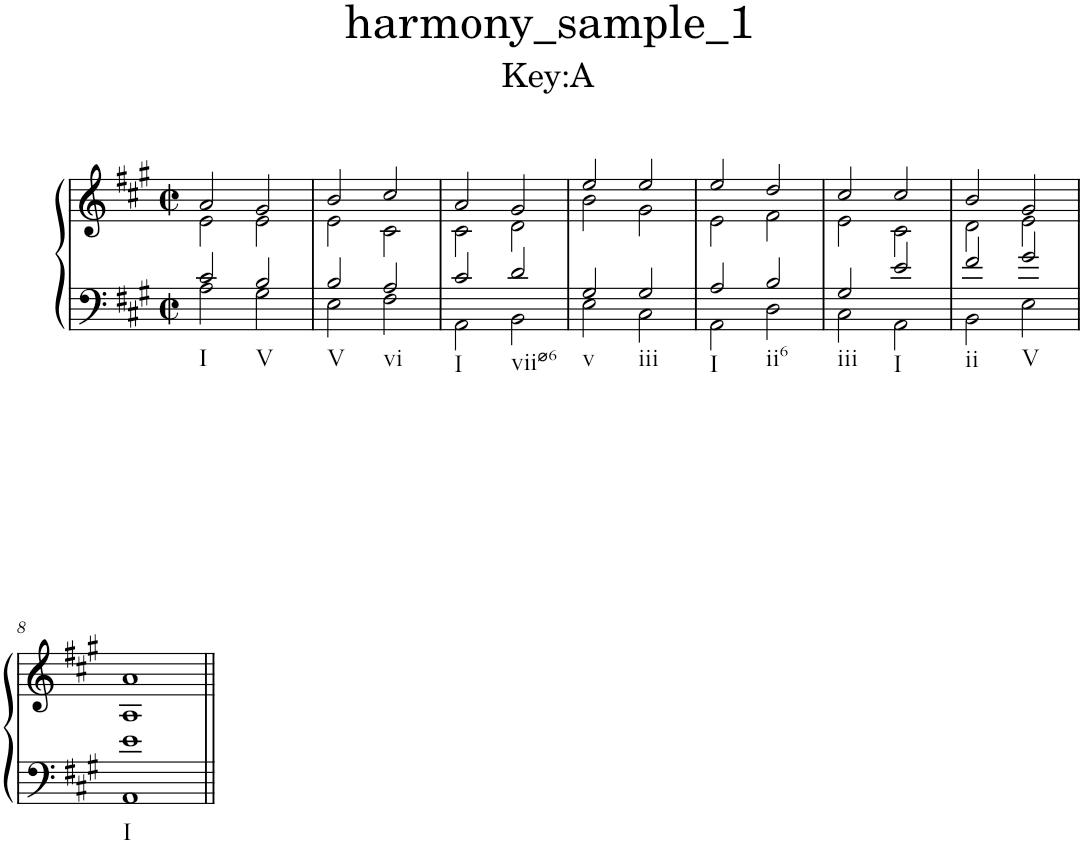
**kern	**kern
*part1	*part1
*staff2	*staff1
*I"鋼琴	*
*clefF4	*clefG2
*k[f#c#g#]	*k[f#c#g#]
*M2/2	*M2/2
*met(c|)	*met(c|)
=1	=1
*^	*^
!LO:TX:b:t=I	!	!	!
2c#/	2A\	2a/	2e\
!LO:TX:b:t=V	!	!	!
2B/	2G#\	2g#/	2e\
=2	=2	=2	=2
!LO:TX:b:t=V	!	!	!
2B/	2E\	2b/	2e\
!LO:TX:b:t=vi	!	!	!
2A/	2F#\	2cc#/	2c#\
=3	=3	=3	=3
!LO:TX:b:t=I	!	!	!
2c#/	2AA\	2a/	2c#\
!LO:TX:b:t=vii06	!	!	!
2d/	2BB\	2g#/	2d\
=4	=4	=4	=4
!LO:TX:b:t=v	!	!	!
2G#/	2E\	2ee/	2b\
!LO:TX:b:t=iii	!	!	!
2G#/	2C#\	2ee/	2g#\
=5	=5	=5	=5
!LO:TX:b:t=I	!	!	!
2A/	2AA\	2ee/	2e\
!LO:TX:b:t=ii6	!	!	!
2B/	2D\	2dd/	2f#\
=6	=6	=6	=6
!LO:TX:b:t=iii	!	!	!
2G#/	2C#\	2cc#/	2e\
!LO:TX:b:t=I	!	!	!
2e/	2AA\	2cc#/	2c#\
=7	=7	=7	=7
!LO:TX:b:t=ii	!	!	!
2f#/	2BB\	2b/	2d\
!LO:TX:b:t=V	!	!	!
2g#/	2E\	2g#/	2e\
!!LO:LB:g=z	!!
=8	=8	=8	=8
!LO:TX:b:t=I	!	!	!
1e	1AA	1a	1A
*v	*v	*	*
*	*v	*v
=||	=||
*-	*-
